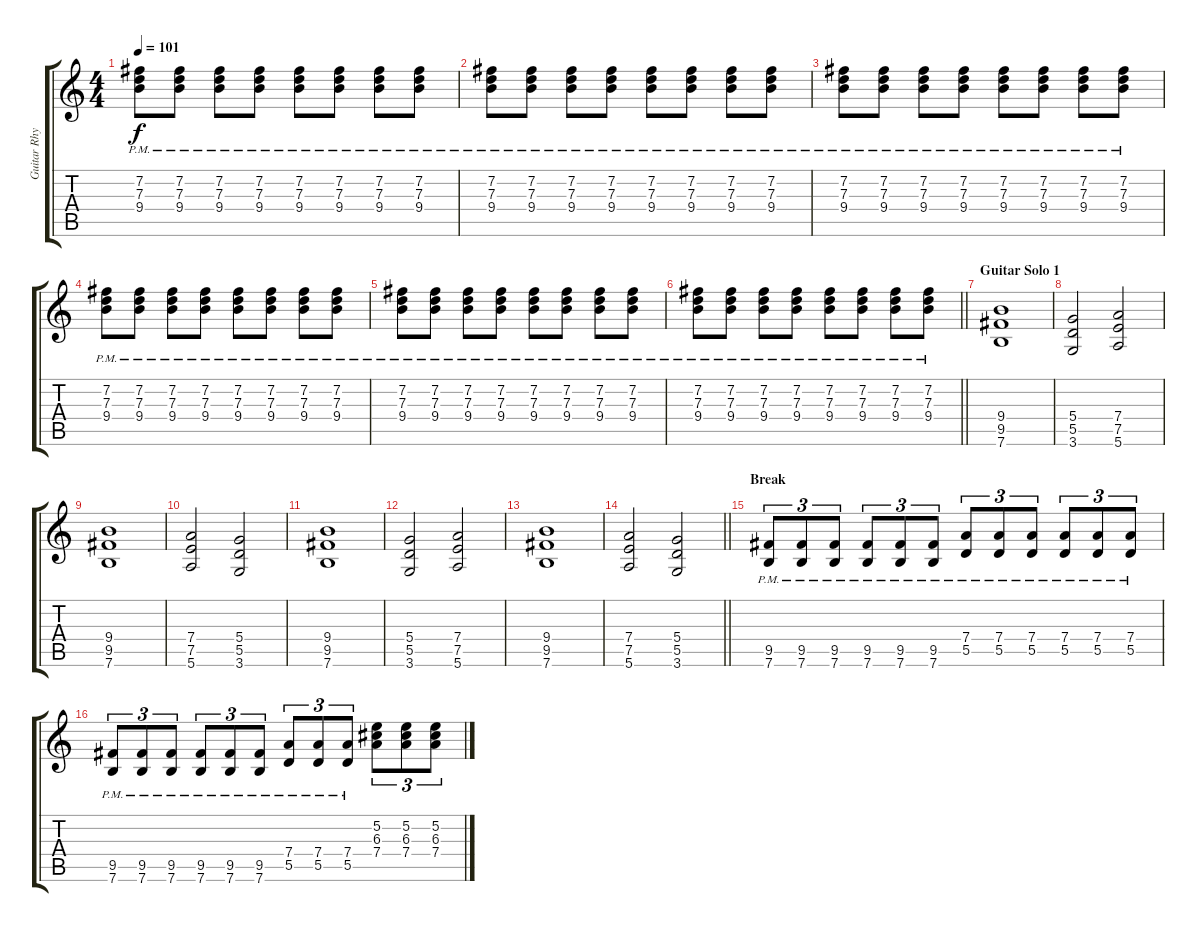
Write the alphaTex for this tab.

\track ("Guitar Rhythm" "Guitar Rhy") {instrument distortionguitar}
\staff {score tabs}
\tuning (E4 B3 G3 D3 A2 E2) {hide}
\ts (4 4)
\tempo 101
\clef g2
\ks c
(7.2{pm} 7.3{pm} 9.4{pm}).8{dy f} (7.2{pm} 7.3{pm} 9.4{pm}).8 (7.2{pm} 7.3{pm} 9.4{pm}).8 (7.2{pm} 7.3{pm} 9.4{pm}).8 (7.2{pm} 7.3{pm} 9.4{pm}).8 (7.2{pm} 7.3{pm} 9.4{pm}).8 (7.2{pm} 7.3{pm} 9.4{pm}).8 (7.2{pm} 7.3{pm} 9.4{pm}).8 |
(7.2{pm} 7.3{pm} 9.4{pm}).8 (7.2{pm} 7.3{pm} 9.4{pm}).8 (7.2{pm} 7.3{pm} 9.4{pm}).8 (7.2{pm} 7.3{pm} 9.4{pm}).8 (7.2{pm} 7.3{pm} 9.4{pm}).8 (7.2{pm} 7.3{pm} 9.4{pm}).8 (7.2{pm} 7.3{pm} 9.4{pm}).8 (7.2{pm} 7.3{pm} 9.4{pm}).8 |
(7.2{pm} 7.3{pm} 9.4{pm}).8 (7.2{pm} 7.3{pm} 9.4{pm}).8 (7.2{pm} 7.3{pm} 9.4{pm}).8 (7.2{pm} 7.3{pm} 9.4{pm}).8 (7.2{pm} 7.3{pm} 9.4{pm}).8 (7.2{pm} 7.3{pm} 9.4{pm}).8 (7.2{pm} 7.3{pm} 9.4{pm}).8 (7.2{pm} 7.3{pm} 9.4{pm}).8 |
(7.2{pm} 7.3{pm} 9.4{pm}).8 (7.2{pm} 7.3{pm} 9.4{pm}).8 (7.2{pm} 7.3{pm} 9.4{pm}).8 (7.2{pm} 7.3{pm} 9.4{pm}).8 (7.2{pm} 7.3{pm} 9.4{pm}).8 (7.2{pm} 7.3{pm} 9.4{pm}).8 (7.2{pm} 7.3{pm} 9.4{pm}).8 (7.2{pm} 7.3{pm} 9.4{pm}).8 |
(7.2{pm} 7.3{pm} 9.4{pm}).8 (7.2{pm} 7.3{pm} 9.4{pm}).8 (7.2{pm} 7.3{pm} 9.4{pm}).8 (7.2{pm} 7.3{pm} 9.4{pm}).8 (7.2{pm} 7.3{pm} 9.4{pm}).8 (7.2{pm} 7.3{pm} 9.4{pm}).8 (7.2{pm} 7.3{pm} 9.4{pm}).8 (7.2{pm} 7.3{pm} 9.4{pm}).8 |
\barLineRight lightlight
(7.2{pm} 7.3{pm} 9.4{pm}).8 (7.2{pm} 7.3{pm} 9.4{pm}).8 (7.2{pm} 7.3{pm} 9.4{pm}).8 (7.2{pm} 7.3{pm} 9.4{pm}).8 (7.2{pm} 7.3{pm} 9.4{pm}).8 (7.2{pm} 7.3{pm} 9.4{pm}).8 (7.2{pm} 7.3{pm} 9.4{pm}).8 (7.2{pm} 7.3{pm} 9.4{pm}).8 |
\section ("" "Guitar Solo 1")
(9.4 9.5 7.6).1 |
(5.4 5.5 3.6).2 (7.4 7.5 5.6).2 |
(9.4 9.5 7.6).1 |
(7.4 7.5 5.6).2 (5.4 5.5 3.6).2 |
(9.4 9.5 7.6).1 |
(5.4 5.5 3.6).2 (7.4 7.5 5.6).2 |
(9.4 9.5 7.6).1 |
\barLineRight lightlight
(7.4 7.5 5.6).2 (5.4 5.5 3.6).2 |
\section ("" "Break")
(9.5{pm} 7.6{pm}).8{tu (3 2)} (9.5{pm} 7.6{pm}).8{tu (3 2)} (9.5{pm} 7.6{pm}).8{tu (3 2)} (9.5{pm} 7.6{pm}).8{tu (3 2)} (9.5{pm} 7.6{pm}).8{tu (3 2)} (9.5{pm} 7.6{pm}).8{tu (3 2)} (7.4{pm} 5.5{pm}).8{tu (3 2)} (7.4{pm} 5.5{pm}).8{tu (3 2)} (7.4{pm} 5.5{pm}).8{tu (3 2)} (7.4{pm} 5.5{pm}).8{tu (3 2)} (7.4{pm} 5.5{pm}).8{tu (3 2)} (7.4{pm} 5.5{pm}).8{tu (3 2)} |
(9.5{pm} 7.6{pm}).8{tu (3 2)} (9.5{pm} 7.6{pm}).8{tu (3 2)} (9.5{pm} 7.6{pm}).8{tu (3 2)} (9.5{pm} 7.6{pm}).8{tu (3 2)} (9.5{pm} 7.6{pm}).8{tu (3 2)} (9.5{pm} 7.6{pm}).8{tu (3 2)} (7.4{pm} 5.5{pm}).8{tu (3 2)} (7.4{pm} 5.5{pm}).8{tu (3 2)} (7.4{pm} 5.5{pm}).8{tu (3 2)} (5.2 6.3 7.4).8{tu (3 2)} (5.2 6.3 7.4).8{tu (3 2)} (5.2 6.3 7.4).8{tu (3 2)}
